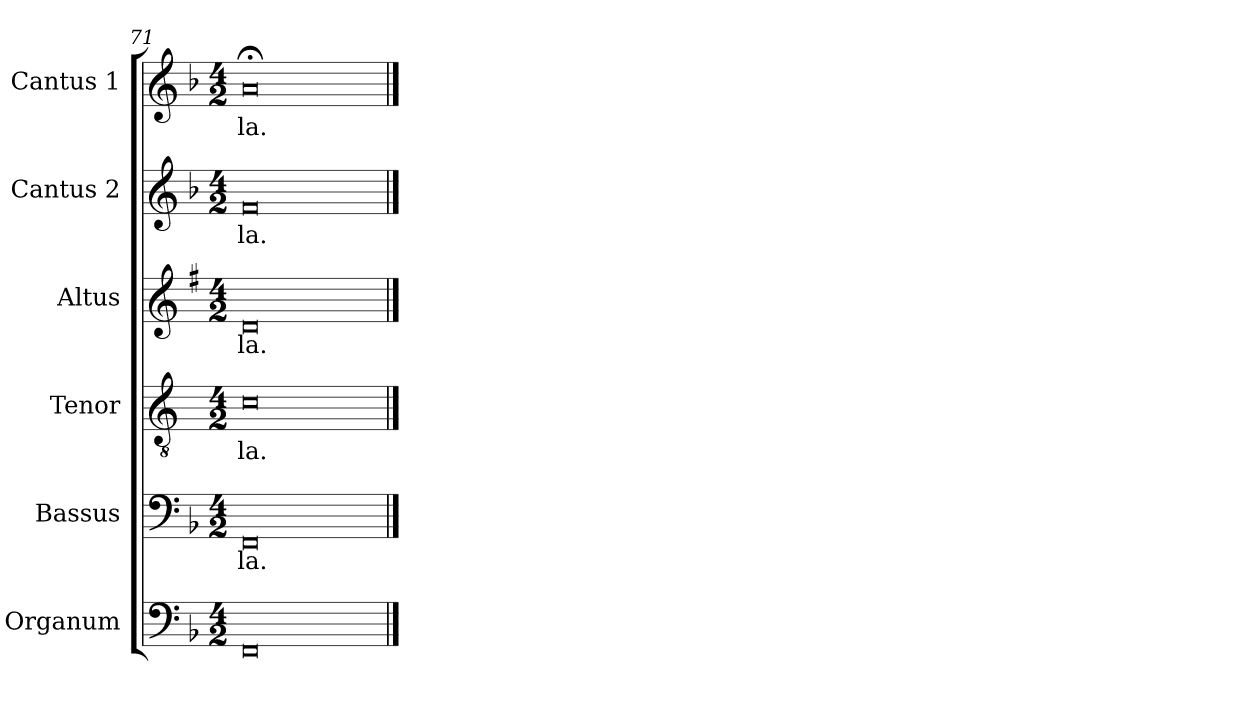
**kern	**kern	**text	**kern	**text	**kern	**text	**kern	**text	**kern	**text
*part6	*part5	*part5	*part4	*part4	*part3	*part3	*part2	*part2	*part1	*part1
*staff6	*staff5	*staff5	*staff4	*staff4	*staff3	*staff3	*staff2	*staff2	*staff1	*staff1
*I"Organum	*I"Bassus	*	*I"Tenor	*	*I"Altus	*	*I"Cantus 2	*	*I"Cantus 1	*
*I'Or	*I'B	*	*I'T	*	*I'A	*	*I'C2	*	*I'C1	*
*clefF4	*clefF4	*	*clefGv2	*	*clefG2	*	*clefG2	*	*clefG2	*
*	*	*	*ITrd4c7	*	*ITrd1c2	*	*	*	*	*
*k[b-]	*k[b-]	*	*k[b-]	*	*k[b-]	*	*k[b-]	*	*k[b-]	*
*F:	*F:	*	*F:	*	*F:	*	*F:	*	*F:	*
*M4/2	*M4/2	*	*M4/2	*	*M4/2	*	*M4/2	*	*M4/2	*
=71	=71	=71	=71	=71	=71	=71	=71	=71	=71	=71
!	!	!LO:LY:b	!	!LO:LY:b	!	!LO:LY:b	!	!LO:LY:b	!	!LO:LY:b
0FF	0FF	-la.	0F	-la.	0c	-la.	0f	-la.	0a;<	-la.
==	==	==	==	==	==	==	==	==	==	==
*-	*-	*-	*-	*-	*-	*-	*-	*-	*-	*-
